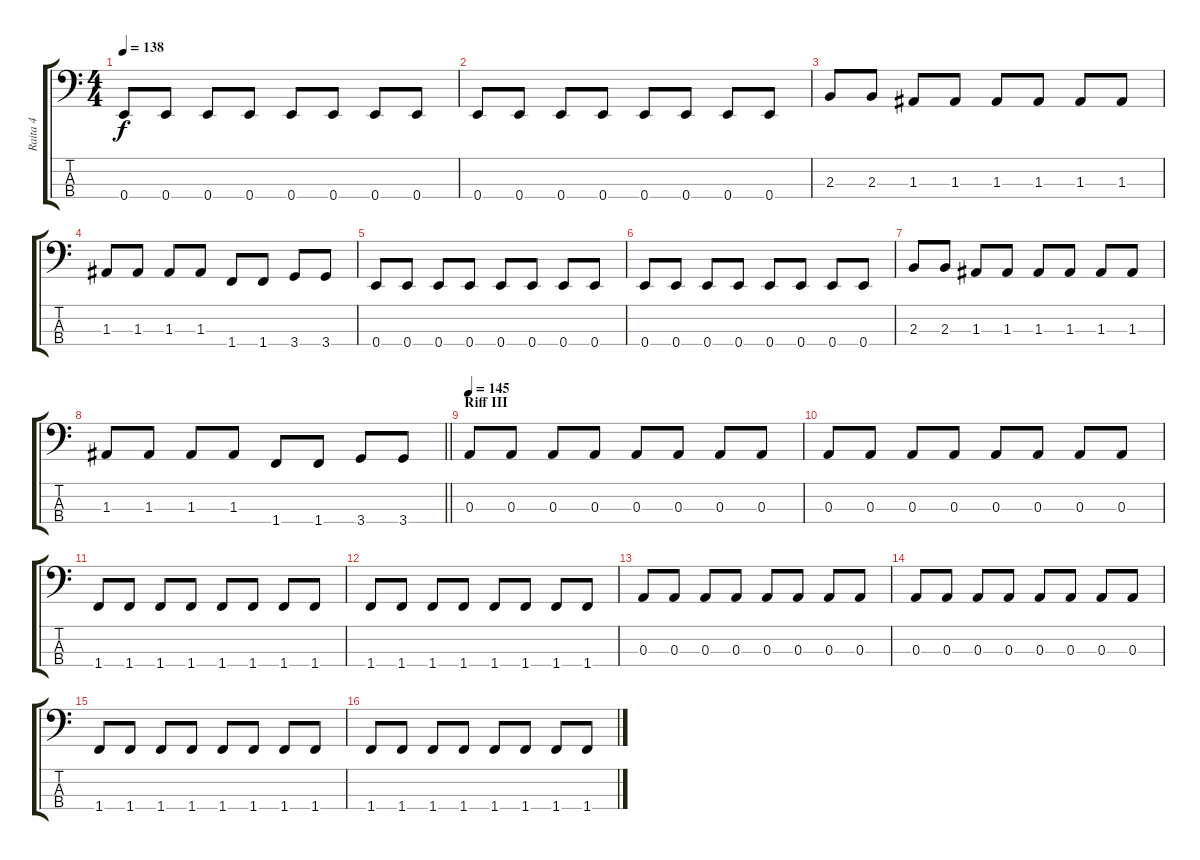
\track ("Raita 4" "Raita 4") {instrument electricbasspick}
\staff {score tabs}
\tuning (G2 D2 A1 E1) {hide}
\ts (4 4)
\tempo 138
\clef f4
\ks c
0.4.8{dy f} 0.4.8 0.4.8 0.4.8 0.4.8 0.4.8 0.4.8 0.4.8 |
0.4.8 0.4.8 0.4.8 0.4.8 0.4.8 0.4.8 0.4.8 0.4.8 |
2.3.8 2.3.8 1.3.8 1.3.8 1.3.8 1.3.8 1.3.8 1.3.8 |
1.3.8 1.3.8 1.3.8 1.3.8 1.4.8 1.4.8 3.4.8 3.4.8 |
0.4.8 0.4.8 0.4.8 0.4.8 0.4.8 0.4.8 0.4.8 0.4.8 |
0.4.8 0.4.8 0.4.8 0.4.8 0.4.8 0.4.8 0.4.8 0.4.8 |
2.3.8 2.3.8 1.3.8 1.3.8 1.3.8 1.3.8 1.3.8 1.3.8 |
\barLineRight lightlight
1.3.8 1.3.8 1.3.8 1.3.8 1.4.8 1.4.8 3.4.8 3.4.8 |
\section ("" "Riff III")
\tempo 145
0.3.8 0.3.8 0.3.8 0.3.8 0.3.8 0.3.8 0.3.8 0.3.8 |
0.3.8 0.3.8 0.3.8 0.3.8 0.3.8 0.3.8 0.3.8 0.3.8 |
1.4.8 1.4.8 1.4.8 1.4.8 1.4.8 1.4.8 1.4.8 1.4.8 |
1.4.8 1.4.8 1.4.8 1.4.8 1.4.8 1.4.8 1.4.8 1.4.8 |
0.3.8 0.3.8 0.3.8 0.3.8 0.3.8 0.3.8 0.3.8 0.3.8 |
0.3.8 0.3.8 0.3.8 0.3.8 0.3.8 0.3.8 0.3.8 0.3.8 |
1.4.8 1.4.8 1.4.8 1.4.8 1.4.8 1.4.8 1.4.8 1.4.8 |
1.4.8 1.4.8 1.4.8 1.4.8 1.4.8 1.4.8 1.4.8 1.4.8
